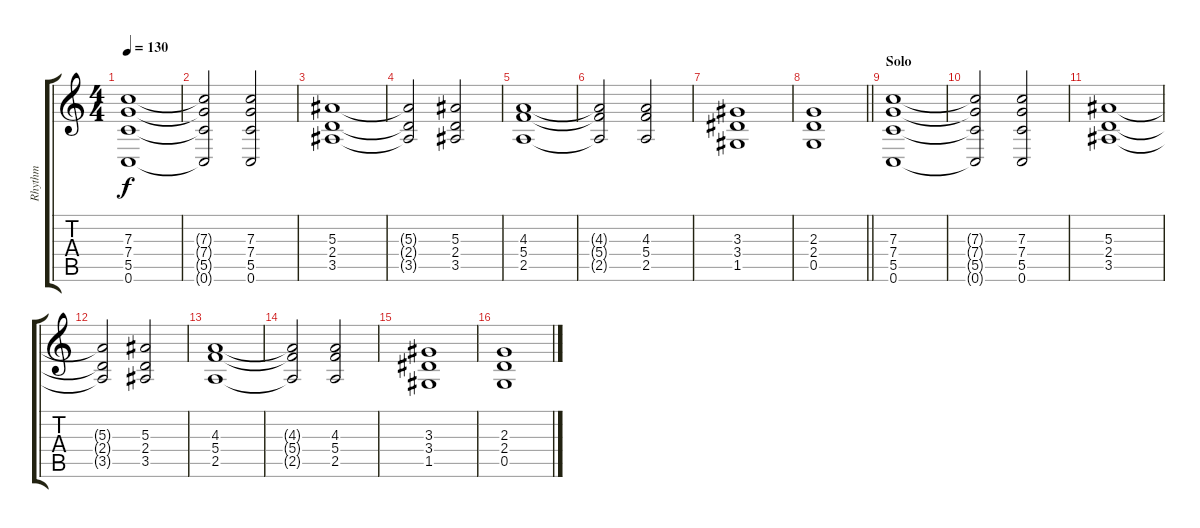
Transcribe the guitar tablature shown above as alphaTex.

\track ("Rhythm" "Rhythm") {instrument distortionguitar}
\staff {score tabs}
\tuning (D4 A3 F3 C3 G2 C2) {hide}
\ts (4 4)
\tempo 130
\clef g2
\ks c
(7.3 7.4 5.5 0.6).1{dy f} |
(7.3{t} 7.4{t} 5.5{t} 0.6{t}).2 (7.3 7.4 5.5 0.6).2 |
(5.3 2.4 3.5).1 |
(5.3{t} 2.4{t} 3.5{t}).2 (5.3 2.4 3.5).2 |
(4.3 5.4 2.5).1 |
(4.3{t} 5.4{t} 2.5{t}).2 (4.3 5.4 2.5).2 |
(3.3 3.4 1.5).1 |
\barLineRight lightlight
(2.3 2.4 0.5).1 |
\section ("" "Solo")
(7.3 7.4 5.5 0.6).1 |
(7.3{t} 7.4{t} 5.5{t} 0.6{t}).2 (7.3 7.4 5.5 0.6).2 |
(5.3 2.4 3.5).1 |
(5.3{t} 2.4{t} 3.5{t}).2 (5.3 2.4 3.5).2 |
(4.3 5.4 2.5).1 |
(4.3{t} 5.4{t} 2.5{t}).2 (4.3 5.4 2.5).2 |
(3.3 3.4 1.5).1 |
(2.3 2.4 0.5).1
